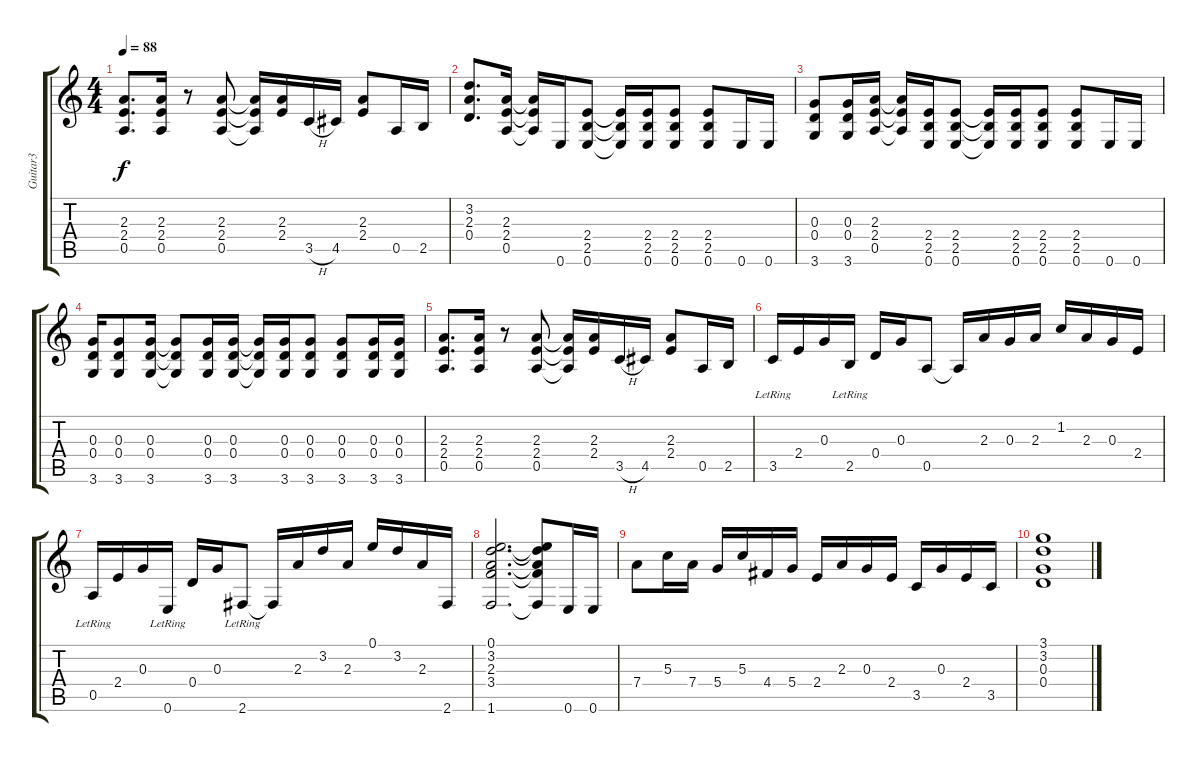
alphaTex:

\track ("Guitar3" "Guitar3") {instrument distortionguitar}
\staff {score tabs}
\tuning (E4 B3 G3 D3 A2 E2) {hide}
\ts (4 4)
\tempo 88
\clef g2
\ks c
(2.3 2.4 0.5).8{d dy f} (2.3 2.4 0.5).16 r.8 (2.3 2.4 0.5).8 (2.3{t} 2.4{t} 0.5{t}).16 (2.3 2.4).16 3.5{h}.16 4.5.16 (2.3 2.4).8 0.5.16 2.5.16 |
(3.2 2.3 0.4).8{d} (2.3 2.4 0.5).16 (2.3{t} 2.4{t} 0.5{t}).16 0.6.16 (2.4 2.5 0.6).8 (2.4{t} 2.5{t} 0.6{t}).16 (2.4 2.5 0.6).16 (2.4 2.5 0.6).8 (2.4 2.5 0.6).8 0.6.16 0.6.16 |
(0.3 0.4 3.6).8 (0.3 0.4 3.6).16 (2.3 2.4 0.5).16 (2.3{t} 2.4{t} 0.5{t}).16 (2.4 2.5 0.6).16 (2.4 2.5 0.6).8 (2.4{t} 2.5{t} 0.6{t}).16 (2.4 2.5 0.6).16 (2.4 2.5 0.6).8 (2.4 2.5 0.6).8 0.6.16 0.6.16 |
(0.3 0.4 3.6).16 (0.3 0.4 3.6).8 (0.3 0.4 3.6).16 (0.3{t} 0.4{t} 3.6{t}).8 (0.3 0.4 3.6).16 (0.3 0.4 3.6).16 (0.3{t} 0.4{t} 3.6{t}).16 (0.3 0.4 3.6).16 (0.3 0.4 3.6).8 (0.3 0.4 3.6).8 (0.3 0.4 3.6).16 (0.3 0.4 3.6).16 |
(2.3 2.4 0.5).8{d} (2.3 2.4 0.5).16 r.8 (2.3 2.4 0.5).8 (2.3{t} 2.4{t} 0.5{t}).16 (2.3 2.4).16 3.5{h}.16 4.5.16 (2.3 2.4).8 0.5.16 2.5.16 |
3.5{lr}.16 2.4.16 0.3.16 2.5{lr}.16 0.4.16 0.3.16 0.5.8 0.5{t}.16 2.3.16 0.3.16 2.3.16 1.2.16 2.3.16 0.3.16 2.4.16 |
0.5{lr}.16 2.4.16 0.3.16 0.6{lr}.16 0.4.16 0.3.16 2.6{lr}.8 2.6{t}.16 2.3.16 3.2.16 2.3.16 0.1.16 3.2.16 2.3.16 2.6.16 |
(0.1 3.2 2.3 3.4 1.6).2{d} (0.1{t} 3.2{t} 2.3{t} 3.4{t} 1.6{t}).8 0.6.16 0.6.16 |
7.4.8 5.3.16 7.4.16 5.4.16 5.3.16 4.4.16 5.4.16 2.4.16 2.3.16 0.3.16 2.4.16 3.5.16 0.3.16 2.4.16 3.5.16 |
(3.1 3.2 0.3 0.4).1
